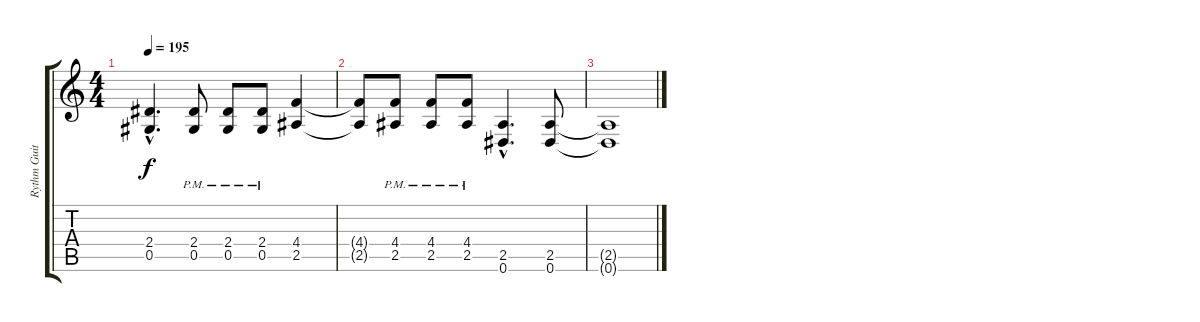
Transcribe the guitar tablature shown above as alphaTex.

\track ("Rythm Guitar" "Rythm Guit") {instrument distortionguitar}
\staff {score tabs}
\tuning (Eb4 Bb3 Gb3 Db3 Ab2 Eb2) {hide}
\ts (4 4)
\tempo 195
\clef g2
\ks c
(2.4{hac} 0.5{hac}).4{d dy f} (2.4{pm} 0.5{pm}).8 (2.4{pm} 0.5{pm}).8 (2.4{pm} 0.5{pm}).8 (4.4 2.5).4 |
(4.4{t} 2.5{t}).8 (4.4{pm} 2.5{pm}).8 (4.4{pm} 2.5{pm}).8 (4.4{pm} 2.5{pm}).8 (2.5{hac} 0.6{hac}).4{d} (2.5 0.6).8 |
(2.5{t} 0.6{t}).1
